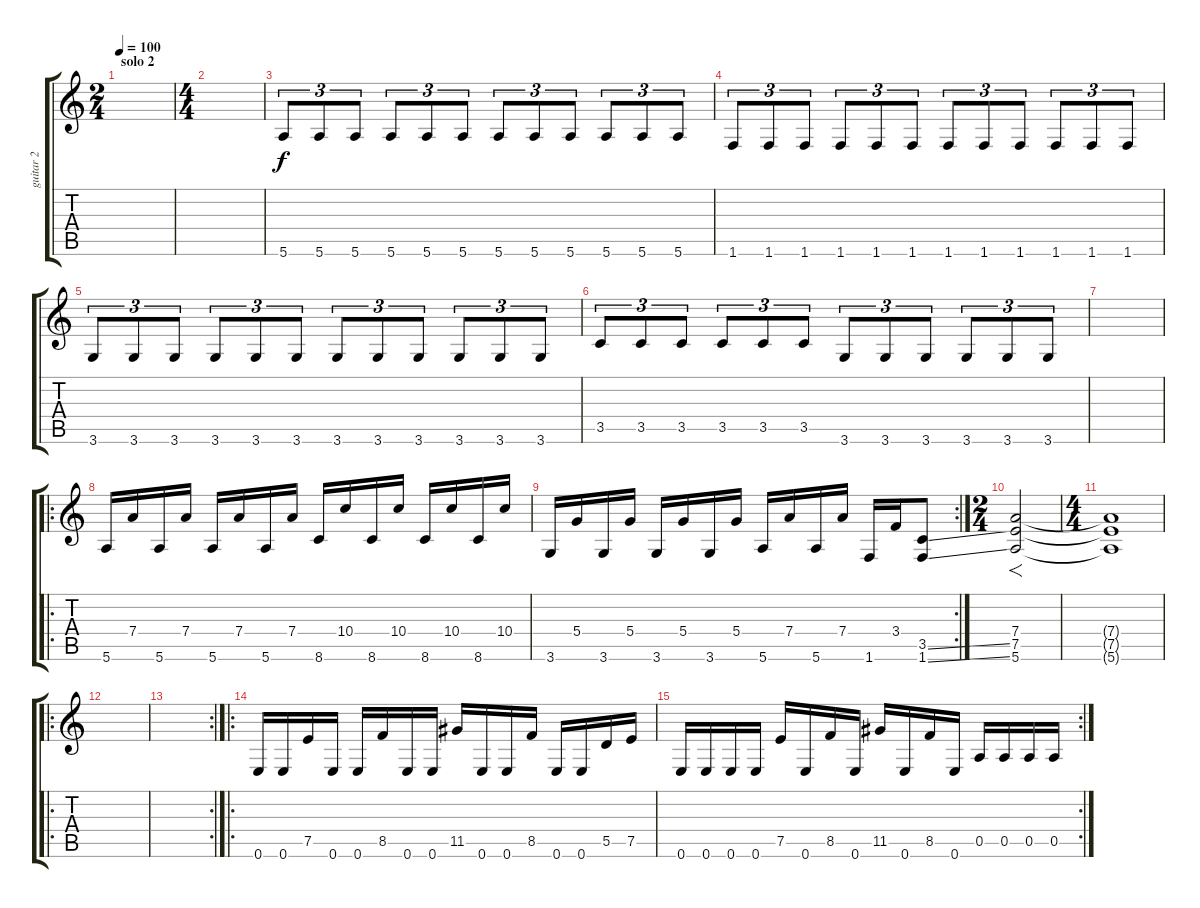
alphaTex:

\track ("guitar 2" "guitar 2") {instrument distortionguitar}
\staff {score tabs}
\tuning (E4 B3 G3 D3 A2 E2) {hide}
\ts (2 4)
\section ("" "solo 2")
\tempo 100
\clef g2
\ks c
|
\ts (4 4)
|
5.6.8{tu (3 2)} 5.6.8{tu (3 2)} 5.6.8{tu (3 2)} 5.6.8{tu (3 2)} 5.6.8{tu (3 2)} 5.6.8{tu (3 2)} 5.6.8{tu (3 2)} 5.6.8{tu (3 2)} 5.6.8{tu (3 2)} 5.6.8{tu (3 2)} 5.6.8{tu (3 2)} 5.6.8{tu (3 2)} |
1.6.8{tu (3 2)} 1.6.8{tu (3 2)} 1.6.8{tu (3 2)} 1.6.8{tu (3 2)} 1.6.8{tu (3 2)} 1.6.8{tu (3 2)} 1.6.8{tu (3 2)} 1.6.8{tu (3 2)} 1.6.8{tu (3 2)} 1.6.8{tu (3 2)} 1.6.8{tu (3 2)} 1.6.8{tu (3 2)} |
3.6.8{tu (3 2)} 3.6.8{tu (3 2)} 3.6.8{tu (3 2)} 3.6.8{tu (3 2)} 3.6.8{tu (3 2)} 3.6.8{tu (3 2)} 3.6.8{tu (3 2)} 3.6.8{tu (3 2)} 3.6.8{tu (3 2)} 3.6.8{tu (3 2)} 3.6.8{tu (3 2)} 3.6.8{tu (3 2)} |
3.5.8{tu (3 2)} 3.5.8{tu (3 2)} 3.5.8{tu (3 2)} 3.5.8{tu (3 2)} 3.5.8{tu (3 2)} 3.5.8{tu (3 2)} 3.6.8{tu (3 2)} 3.6.8{tu (3 2)} 3.6.8{tu (3 2)} 3.6.8{tu (3 2)} 3.6.8{tu (3 2)} 3.6.8{tu (3 2)} |
|
\ro
5.6.16 7.4.16 5.6.16 7.4.16 5.6.16 7.4.16 5.6.16 7.4.16 8.6.16 10.4.16 8.6.16 10.4.16 8.6.16 10.4.16 8.6.16 10.4.16 |
\rc 2
3.6.16 5.4.16 3.6.16 5.4.16 3.6.16 5.4.16 3.6.16 5.4.16 5.6.16 7.4.16 5.6.16 7.4.16 1.6.16 3.4.16 (3.5{ss} 1.6{ss}).8 |
\ts (2 4)
(7.4 7.5 5.6).2{f volume 7} |
\ts (4 4)
(7.4{t} 7.5{t} 5.6{t}).1 |
\ro
|
\rc 2
|
\ro
0.6.16{volume 13} 0.6.16 7.5.16 0.6.16 0.6.16 8.5.16 0.6.16 0.6.16 11.5.16 0.6.16 0.6.16 8.5.16 0.6.16 0.6.16 5.5.16 7.5.16 |
\rc 2
0.6.16 0.6.16 0.6.16 0.6.16 7.5.16 0.6.16 8.5.16 0.6.16 11.5.16 0.6.16 8.5.16 0.6.16 0.5.16 0.5.16 0.5.16 0.5.16
